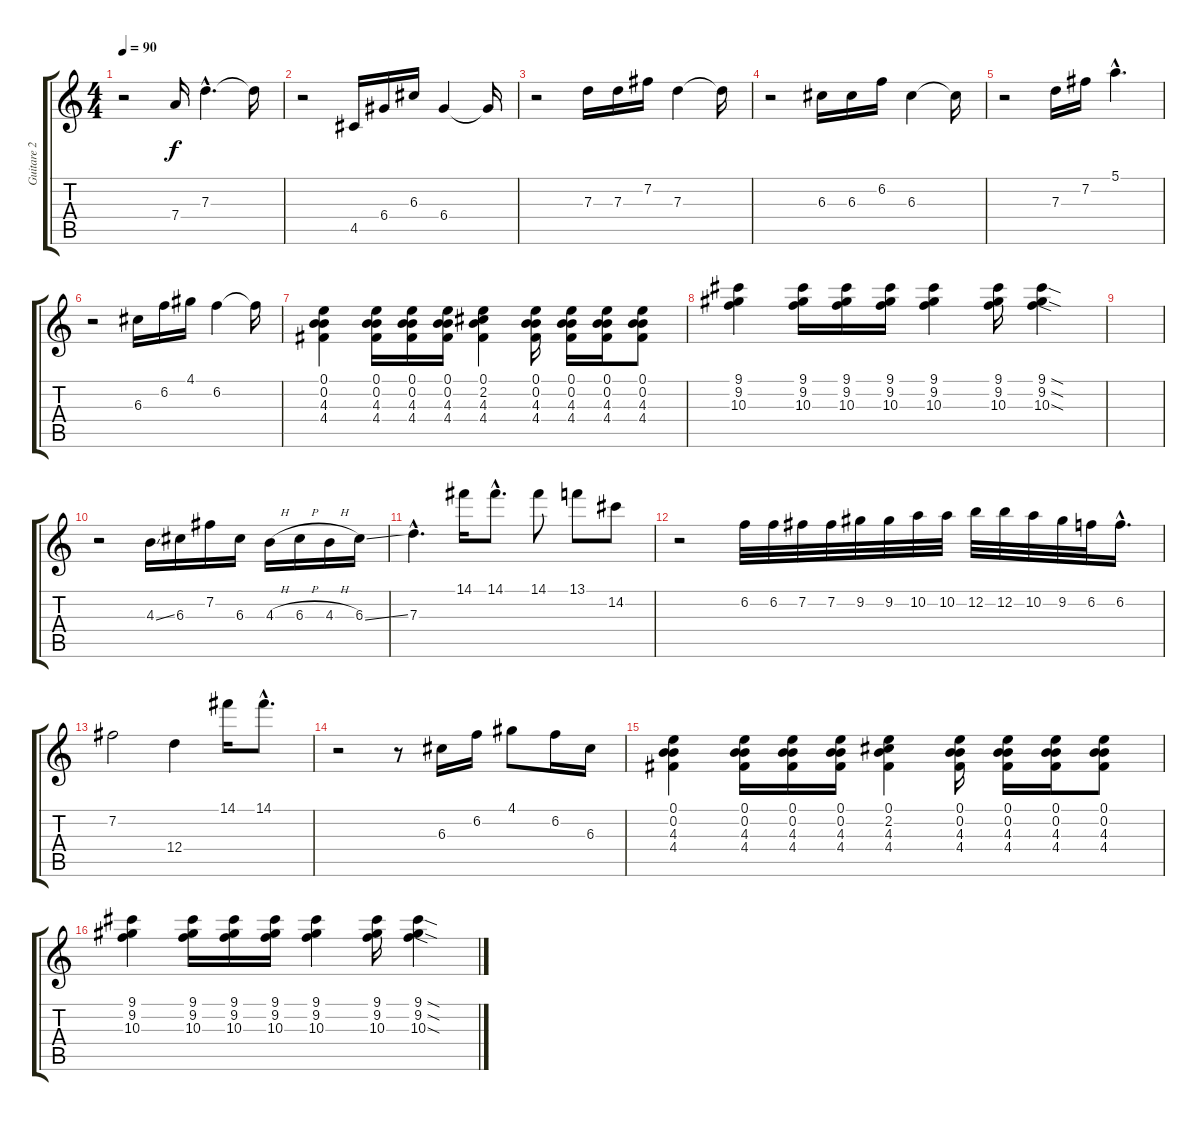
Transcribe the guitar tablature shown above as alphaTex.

\track ("Guitare 2" "Guitare 2") {instrument distortionguitar}
\staff {score tabs}
\tuning (E4 B3 G3 D3 A2 E2) {hide}
\ts (4 4)
\tempo 90
\clef g2
\ks c
r.2{dy f volume 15 instrument acousticguitarnylon} 7.4.16 7.3{hac}.4{d} 7.3{t}.16 |
r.2 4.5.16 6.4.16 6.3.16 6.4.4 6.4{t}.16 |
r.2{volume 15 instrument acousticguitarnylon} 7.3.16 7.3.16 7.2.16 7.3.4 7.3{t}.16 |
r.2 6.3.16 6.3.16 6.2.16 6.3.4 6.3{t}.16 |
r.2{volume 15 instrument acousticguitarnylon} 7.3.16 7.2.16 5.1{hac}.4{d} |
r.2 6.3.16 6.2.16 4.1.16 6.2.4 6.2{t}.16 |
(0.1 0.2 4.3 4.4).4 (0.1 0.2 4.3 4.4).16 (0.1 0.2 4.3 4.4).16 (0.1 0.2 4.3 4.4).16 (0.1 2.2 4.3 4.4).4 (0.1 0.2 4.3 4.4).16 (0.1 0.2 4.3 4.4).16 (0.1 0.2 4.3 4.4).16 (0.1 0.2 4.3 4.4).8 |
(9.1 9.2 10.3).4 (9.1 9.2 10.3).16 (9.1 9.2 10.3).16 (9.1 9.2 10.3).16 (9.1 9.2 10.3).4 (9.1 9.2 10.3).16 (9.1{sod} 9.2{sod} 10.3{sod}).4 |
|
r.2 4.3{ss}.16 6.3.16 7.2.16 6.3.16 4.3{h}.16 6.3{h}.16 4.3{h}.16 6.3{ss}.16 |
7.3{hac}.4{d} 14.1.16 14.1{hac}.8{d} 14.1.8 13.1.8 14.2.8 |
r.2 6.2.32 6.2.32 7.2.32 7.2.32 9.2.32 9.2.32 10.2.32 10.2.32 12.2.32 12.2.32 10.2.32 9.2.32 6.2.32 6.2{hac}.16{d} |
7.2.2 12.4.4 14.1.16 14.1{hac}.8{d} |
r.2 r.8 6.3.16 6.2.16 4.1.8 6.2.16 6.3.16 |
(0.1 0.2 4.3 4.4).4 (0.1 0.2 4.3 4.4).16 (0.1 0.2 4.3 4.4).16 (0.1 0.2 4.3 4.4).16 (0.1 2.2 4.3 4.4).4 (0.1 0.2 4.3 4.4).16 (0.1 0.2 4.3 4.4).16 (0.1 0.2 4.3 4.4).16 (0.1 0.2 4.3 4.4).8 |
(9.1 9.2 10.3).4 (9.1 9.2 10.3).16 (9.1 9.2 10.3).16 (9.1 9.2 10.3).16 (9.1 9.2 10.3).4 (9.1 9.2 10.3).16 (9.1{sod} 9.2{sod} 10.3{sod}).4
